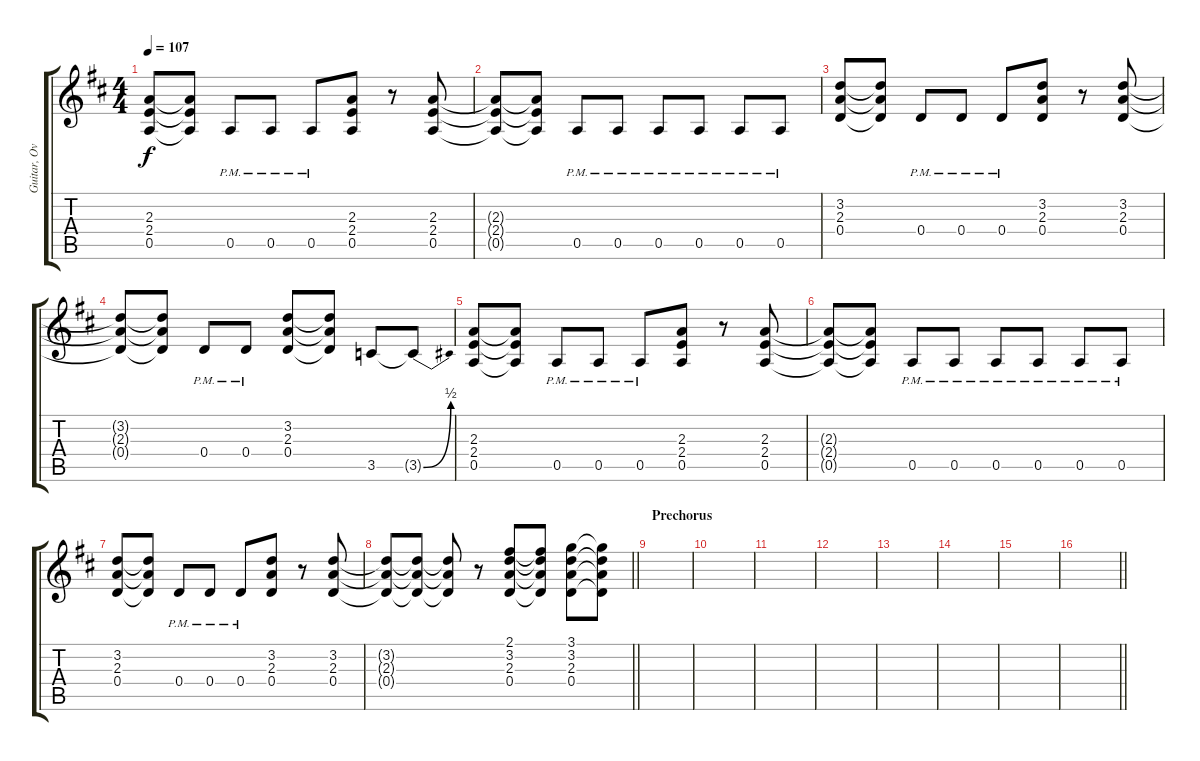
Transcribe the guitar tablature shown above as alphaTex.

\track ("Guitar, Overdub" "Guitar, Ov") {instrument distortionguitar}
\staff {score tabs}
\tuning (E4 B3 G3 D3 A2 E2) {hide}
\ts (4 4)
\tempo 107
\clef g2
\ks d
(2.3 2.4 0.5).8{dy f} (2.3{t} 2.4{t} 0.5{t}).8 0.5{pm}.8 0.5{pm}.8 0.5{pm}.8 (2.3 2.4 0.5).8 r.8 (2.3 2.4 0.5).8 |
(2.3{t} 2.4{t} 0.5{t}).8 (2.3{t} 2.4{t} 0.5{t}).8 0.5{pm}.8 0.5{pm}.8 0.5{pm}.8 0.5{pm}.8 0.5{pm}.8 0.5{pm}.8 |
(3.2 2.3 0.4).8 (3.2{t} 2.3{t} 0.4{t}).8 0.4{pm}.8 0.4{pm}.8 0.4{pm}.8 (3.2 2.3 0.4).8 r.8 (3.2 2.3 0.4).8 |
(3.2{t} 2.3{t} 0.4{t}).8 (3.2{t} 2.3{t} 0.4{t}).8 0.4{pm}.8 0.4{pm}.8 (3.2 2.3 0.4).8 (3.2{t} 2.3{t} 0.4{t}).8 3.5.8 3.5{be (bend 0 0 60 2) t}.8 |
(2.3 2.4 0.5).8 (2.3{t} 2.4{t} 0.5{t}).8 0.5{pm}.8 0.5{pm}.8 0.5{pm}.8 (2.3 2.4 0.5).8 r.8 (2.3 2.4 0.5).8 |
(2.3{t} 2.4{t} 0.5{t}).8 (2.3{t} 2.4{t} 0.5{t}).8 0.5{pm}.8 0.5{pm}.8 0.5{pm}.8 0.5{pm}.8 0.5{pm}.8 0.5{pm}.8 |
(3.2 2.3 0.4).8 (3.2{t} 2.3{t} 0.4{t}).8 0.4{pm}.8 0.4{pm}.8 0.4{pm}.8 (3.2 2.3 0.4).8 r.8 (3.2 2.3 0.4).8 |
\barLineRight lightlight
(3.2{t} 2.3{t} 0.4{t}).8 (3.2{t} 2.3{t} 0.4{t}).8 (3.2{t} 2.3{t} 0.4{t}).8 r.8 (2.1 3.2 2.3 0.4).8 (2.1{t} 3.2{t} 2.3{t} 0.4{t}).8 (3.1 3.2 2.3 0.4).8 (3.1{t} 3.2{t} 2.3{t} 0.4{t}).8 |
\section ("" "Prechorus")
|
|
|
|
|
|
|
\barLineRight lightlight
